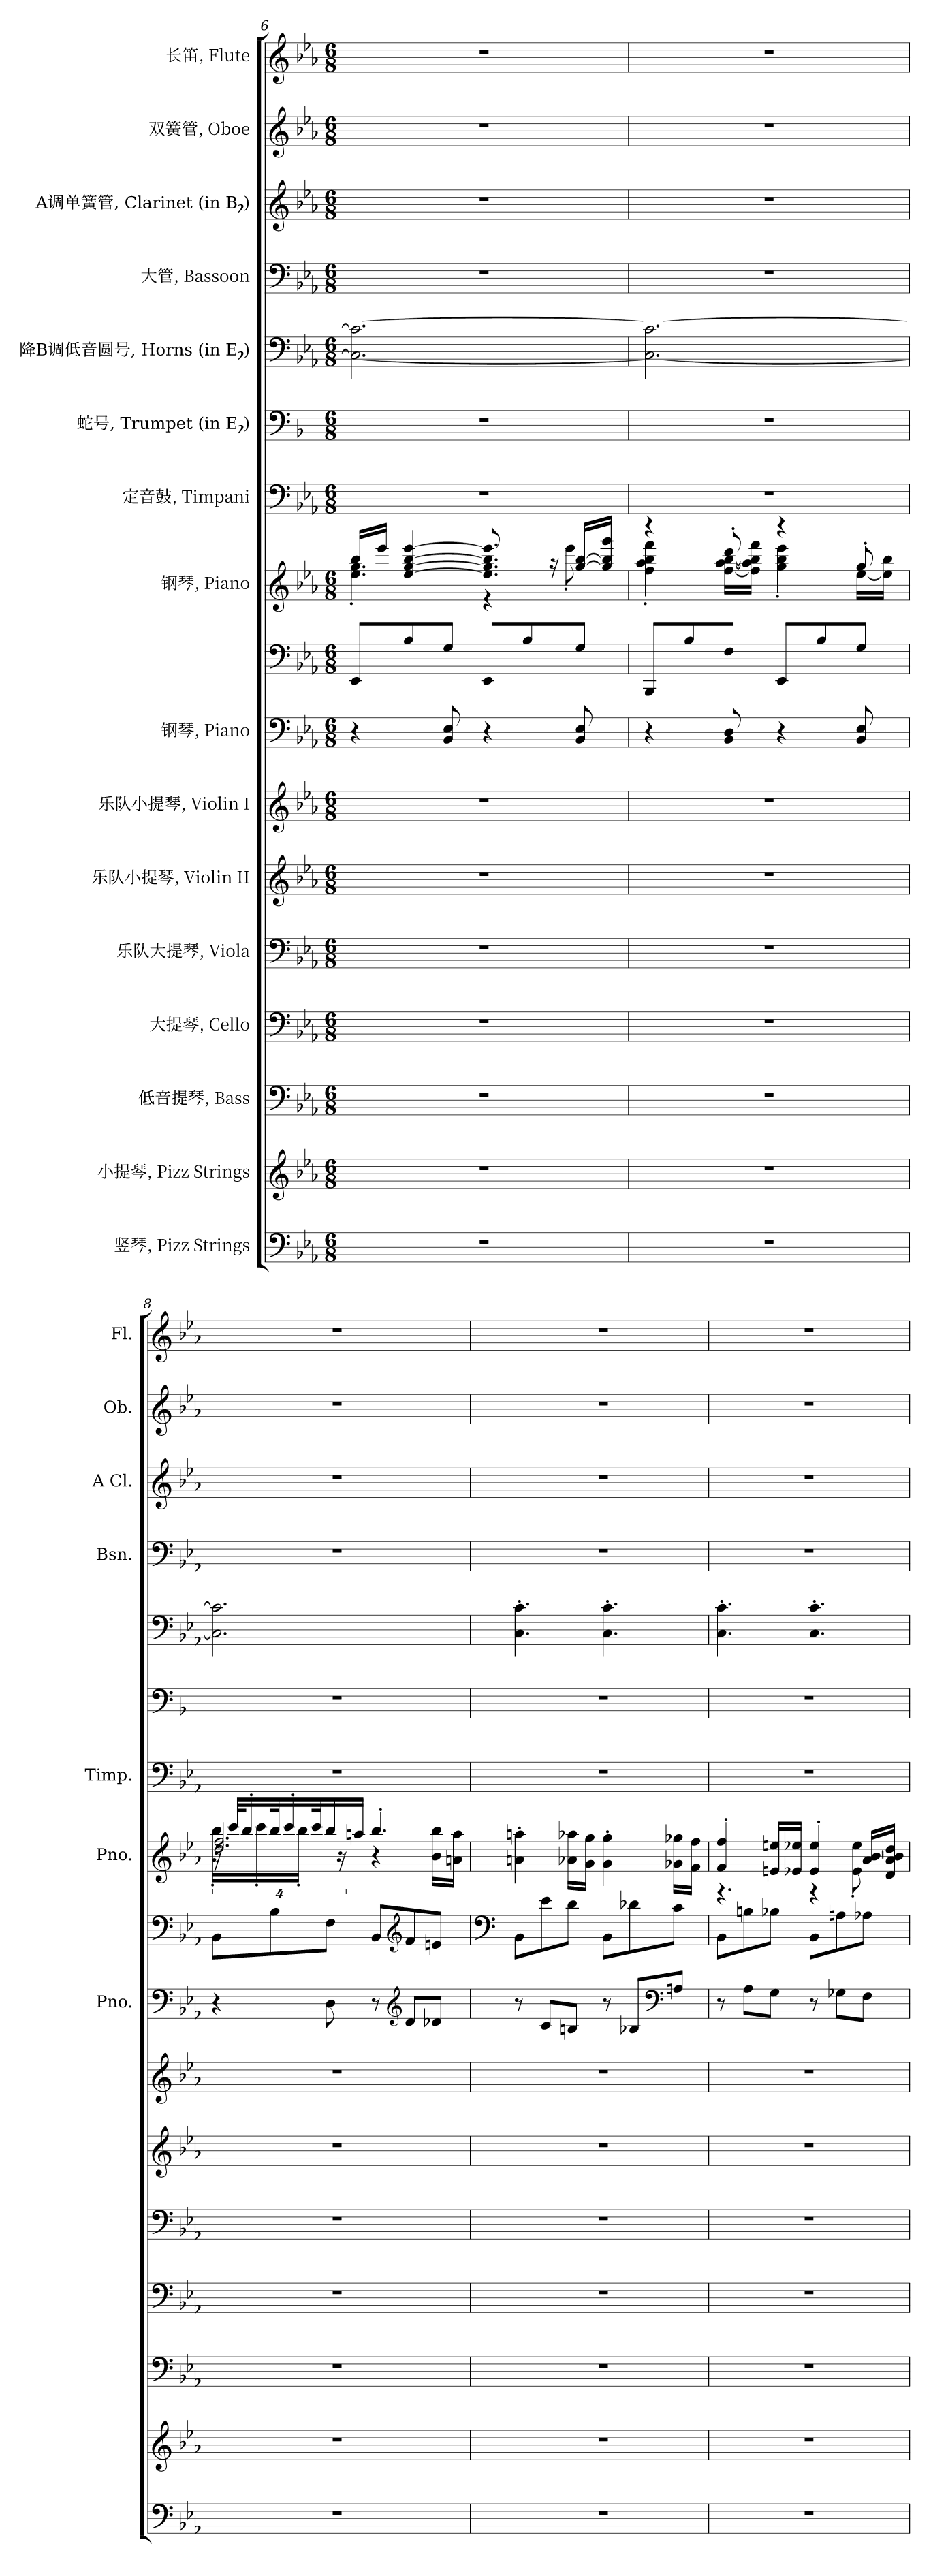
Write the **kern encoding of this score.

**kern	**kern	**kern	**kern	**kern	**kern	**kern	**kern	**kern	**kern	**kern	**kern	**kern	**kern	**kern	**kern	**kern
*part16	*part15	*part14	*part13	*part12	*part11	*part10	*part9	*part9	*part8	*part7	*part6	*part5	*part4	*part3	*part2	*part1
*staff17	*staff16	*staff15	*staff14	*staff13	*staff12	*staff11	*staff10	*staff9	*staff8	*staff7	*staff6	*staff5	*staff4	*staff3	*staff2	*staff1
*I"竖琴, Pizz Strings	*I"小提琴, Pizz Strings	*I"低音提琴, Bass	*I"大提琴, Cello	*I"乐队大提琴, Viola	*I"乐队小提琴, Violin II	*I"乐队小提琴, Violin I	*I"钢琴, Piano	*	*I"钢琴, Piano	*I"定音鼓, Timpani	*I"蛇号, Trumpet (in Eb)	*I"降B调低音圆号, Horns (in Eb)	*I"大管, Bassoon	*I"A调单簧管, Clarinet (in Bb)	*I"双簧管, Oboe	*I"长笛, Flute
*	*	*	*	*	*	*	*I'Pno.	*	*I'Pno.	*I'Timp.	*	*	*I'Bsn.	*I'A Cl.	*I'Ob.	*I'Fl.
*clefF4	*clefG2	*clefF4	*clefF4	*clefF4	*clefG2	*clefG2	*clefF4	*clefF4	*clefG2	*clefF4	*clefF4	*clefF4	*clefF4	*clefG2	*clefG2	*clefG2
*	*	*ITrd7c12	*	*	*	*	*	*	*	*	*ITrd1c2	*ITrd4c7	*	*ITrd1c2	*	*
*k[b-e-a-]	*k[b-e-a-]	*k[b-e-a-]	*k[b-e-a-]	*k[b-e-a-]	*k[b-e-a-]	*k[b-e-a-]	*k[b-e-a-]	*k[b-e-a-]	*k[b-e-a-]	*k[b-e-a-]	*k[b-e-a-]	*k[b-e-a-d-]	*k[b-e-a-]	*k[b-e-a-d-g-]	*k[b-e-a-]	*k[b-e-a-]
*M6/8	*M6/8	*M6/8	*M6/8	*M6/8	*M6/8	*M6/8	*M6/8	*M6/8	*M6/8	*M6/8	*M6/8	*M6/8	*M6/8	*M6/8	*M6/8	*M6/8
=6	=6	=6	=6	=6	=6	=6	=6	=6	=6	=6	=6	=6	=6	=6	=6	=6
*	*	*	*	*	*	*	*	*	*^	*	*	*	*	*	*	*
2.r	2.r	2.r	2.r	2.r	2.r	2.r	4r	8EE-/L	16bb-/LL	4.ee-\' 4.gg\'	2.r	2.r	2.FF\_ 2.F\_	2.r	2.r	2.r	2.r
.	.	.	.	.	.	.	.	.	16eee-/JJ	.	.	.	.	.	.	.	.
.	.	.	.	.	.	.	.	8B-/	[4ee-/ [4gg/ [4bb-/ [4eee-/	.	.	.	.	.	.	.	.
.	.	.	.	.	.	.	8BB-/ 8E-/	8G/J	.	.	.	.	.	.	.	.	.
.	.	.	.	.	.	.	4r	8EE-/L	8.ee-/] 8.gg/] 8.bb-/] 8.eee-/]	4r	.	.	.	.	.	.	.
.	.	.	.	.	.	.	.	8B-/	.	.	.	.	.	.	.	.	.
.	.	.	.	.	.	.	.	.	16r	.	.	.	.	.	.	.	.
.	.	.	.	.	.	.	8BB-/ 8E-/	8G/J	[16gg/ [16bb-/LL	8eee-'\	.	.	.	.	.	.	.
.	.	.	.	.	.	.	.	.	16gg/] 16bb-/] 16ggg/JJ	.	.	.	.	.	.	.	.
=7	=7	=7	=7	=7	=7	=7	=7	=7	=7	=7	=7	=7	=7	=7	=7	=7	=7
2.r	2.r	2.r	2.r	2.r	2.r	2.r	4r	8BBB-/L	4r	4ff\' 4aa-\' 4bb-\' 4fff\'	2.r	2.r	2.FF\_ 2.F\_	2.r	2.r	2.r	2.r
.	.	.	.	.	.	.	.	8B-/	.	.	.	.	.	.	.	.	.
.	.	.	.	.	.	.	8BB-/ 8D/	8F/J	8ddd'/	[16ff\ [16aa-\ [16bb-\LL	.	.	.	.	.	.	.
.	.	.	.	.	.	.	.	.	.	16ff\] 16aa-\] 16bb-\] 16fff\JJ	.	.	.	.	.	.	.
.	.	.	.	.	.	.	4r	8EE-/L	4r	4gg\' 4bb-\' 4eee-\'	.	.	.	.	.	.	.
.	.	.	.	.	.	.	.	8B-/	.	.	.	.	.	.	.	.	.
.	.	.	.	.	.	.	8BB-/ 8E-/	8G/J	8gg'/	[16ee-\LL	.	.	.	.	.	.	.
.	.	.	.	.	.	.	.	.	.	16ee-\] 16bb-\JJ	.	.	.	.	.	.	.
!!LO:PB:g=z
=8	=8	=8	=8	=8	=8	=8	=8	=8	=8	=8	=8	=8	=8	=8	=8	=8	=8
*	*	*	*	*	*	*	*	*	*	*^	*	*	*	*	*	*	*
2.r	2.r	2.r	2.r	2.r	2.r	2.r	4r	8BB-\L	32r	32%3bb-'\L	2.dd/ 2.ff/	2.r	2.r	2.FF\] 2.F\]	2.r	2.r	2.r	2.r
.	.	.	.	.	.	.	.	.	32ccc/KLL	.	.	.	.	.	.	.	.	.
.	.	.	.	.	.	.	.	.	16bb-'/	.	.	.	.	.	.	.	.	.
.	.	.	.	.	.	.	.	.	.	32%3ccc'\	.	.	.	.	.	.	.	.
.	.	.	.	.	.	.	.	8B-\	32bb-/K	.	.	.	.	.	.	.	.	.
.	.	.	.	.	.	.	.	.	16ccc'/	.	.	.	.	.	.	.	.	.
.	.	.	.	.	.	.	.	.	.	32%3bb-'\J	.	.	.	.	.	.	.	.
.	.	.	.	.	.	.	.	.	32ccc/K	.	.	.	.	.	.	.	.	.
.	.	.	.	.	.	.	8D\	8F\J	16bb-/	.	.	.	.	.	.	.	.	.
.	.	.	.	.	.	.	.	.	.	32%3r	.	.	.	.	.	.	.	.
.	.	.	.	.	.	.	.	.	16aan/JJ	.	.	.	.	.	.	.	.	.
.	.	.	.	.	.	.	8r	8BB-/L	4.bb-'/	4r	.	.	.	.	.	.	.	.
*	*	*	*	*	*	*	*clefG2	*clefG2	*	*	*	*	*	*	*	*	*	*
.	.	.	.	.	.	.	8d/L	8f/	.	.	.	.	.	.	.	.	.	.
.	.	.	.	.	.	.	8d-X/J	8en/J	.	16b-\ 16bb-\LL	.	.	.	.	.	.	.	.
.	.	.	.	.	.	.	.	.	.	16an\ 16aa\JJ	.	.	.	.	.	.	.	.
*	*	*	*	*	*	*	*	*	*v	*v	*v	*	*	*	*	*	*	*
=9	=9	=9	=9	=9	=9	=9	=9	=9	=9	=9	=9	=9	=9	=9	=9	=9
*	*	*	*	*	*	*	*	*clefF4	*	*	*	*	*	*	*	*
2.r	2.r	2.r	2.r	2.r	2.r	2.r	8r	8BB-\L	4an\' 4aan\'	2.r	2.r	4.FF\' 4.F\'	2.r	2.r	2.r	2.r
.	.	.	.	.	.	.	8c/L	8e-\	.	.	.	.	.	.	.	.
.	.	.	.	.	.	.	8Bn/J	8d\J	16a-X\ 16aa-X\LL	.	.	.	.	.	.	.
.	.	.	.	.	.	.	.	.	16g\ 16gg\JJ	.	.	.	.	.	.	.
.	.	.	.	.	.	.	8r	8BB-\L	4g\' 4gg\'	.	.	4.FF\' 4.F\'	.	.	.	.
.	.	.	.	.	.	.	8B-X/L	8d-X\	.	.	.	.	.	.	.	.
*	*	*	*	*	*	*	*clefF4	*	*	*	*	*	*	*	*	*
.	.	.	.	.	.	.	8An/J	8c\J	16g-X\ 16gg-X\LL	.	.	.	.	.	.	.
.	.	.	.	.	.	.	.	.	16f\ 16ff\JJ	.	.	.	.	.	.	.
!!LO:PB:g=z
=10	=10	=10	=10	=10	=10	=10	=10	=10	=10	=10	=10	=10	=10	=10	=10	=10
*	*	*	*	*	*	*	*	*	*^	*	*	*	*	*	*	*
2.r	2.r	2.r	2.r	2.r	2.r	2.r	8r	8BB-\L	4f/' 4ff/'	4.r	2.r	2.r	4.FF\' 4.F\'	2.r	2.r	2.r	2.r
.	.	.	.	.	.	.	8A-\L	8Bn\	.	.	.	.	.	.	.	.	.
.	.	.	.	.	.	.	8G\J	8B-X\J	16en/ 16een/LL	.	.	.	.	.	.	.	.
.	.	.	.	.	.	.	.	.	16e-X/ 16ee-X/JJ	.	.	.	.	.	.	.	.
.	.	.	.	.	.	.	8r	8BB-\L	4e-/' 4ee-/'	4r	.	.	4.FF\' 4.F\'	.	.	.	.
.	.	.	.	.	.	.	8G-X\L	8An\	.	.	.	.	.	.	.	.	.
.	.	.	.	.	.	.	8F\J	8A-X\J	[16a-/ [16b-/LL	8e-\' 8ee-\'	.	.	.	.	.	.	.
.	.	.	.	.	.	.	.	.	16d/ 16a-/] 16b-/] 16dd/JJ	.	.	.	.	.	.	.	.
*	*	*	*	*	*	*	*	*	*v	*v	*	*	*	*	*	*	*
=	=	=	=	=	=	=	=	=	=	=	=	=	=	=	=	=
*-	*-	*-	*-	*-	*-	*-	*-	*-	*-	*-	*-	*-	*-	*-	*-	*-
